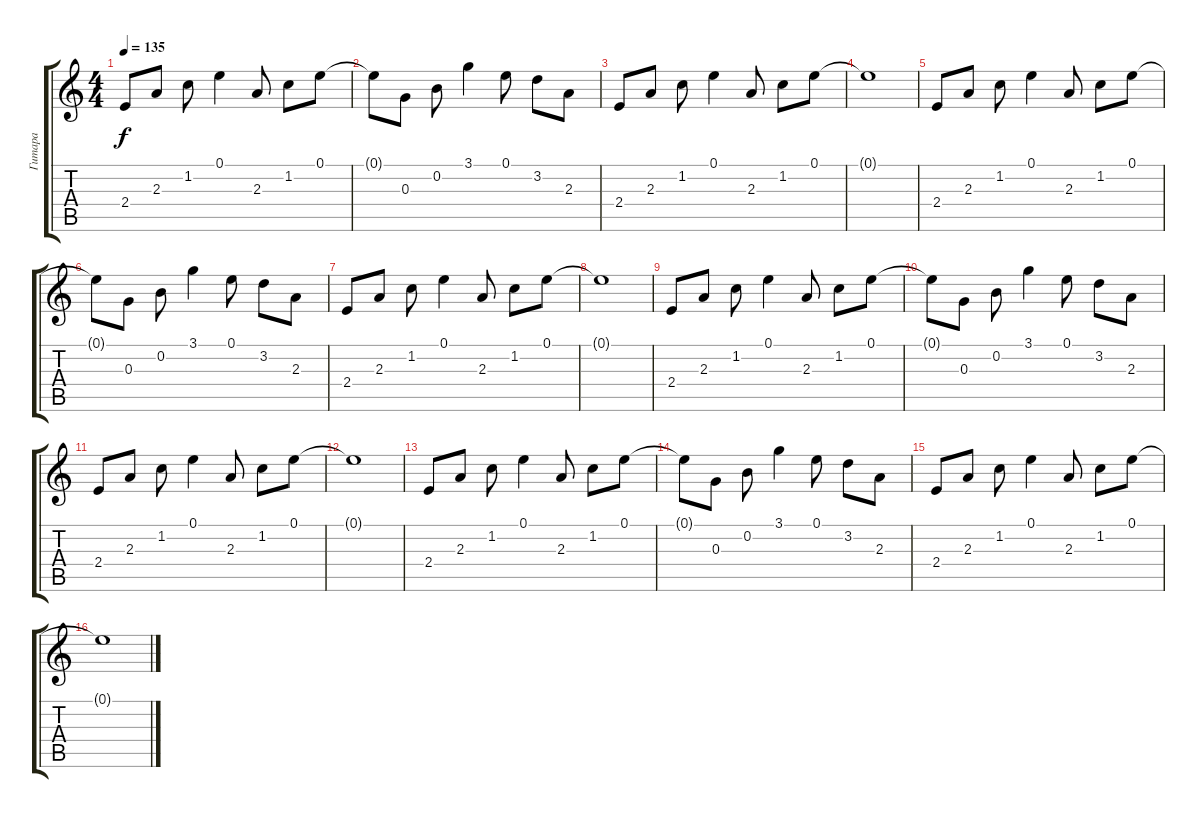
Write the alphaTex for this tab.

\track ("Гитара" "Гитара") {instrument electricguitarclean}
\staff {score tabs}
\tuning (E4 B3 G3 D3 A2 E2) {hide}
\ts (4 4)
\tempo 135
\clef g2
\ks c
2.4.8{dy f} 2.3.8 1.2.8 0.1.4 2.3.8 1.2.8 0.1.8 |
0.1{t}.8 0.3.8 0.2.8 3.1.4 0.1.8 3.2.8 2.3.8 |
2.4.8 2.3.8 1.2.8 0.1.4 2.3.8 1.2.8 0.1.8 |
0.1{t}.1 |
2.4.8 2.3.8 1.2.8 0.1.4 2.3.8 1.2.8 0.1.8 |
0.1{t}.8 0.3.8 0.2.8 3.1.4 0.1.8 3.2.8 2.3.8 |
2.4.8 2.3.8 1.2.8 0.1.4 2.3.8 1.2.8 0.1.8 |
0.1{t}.1 |
2.4.8 2.3.8 1.2.8 0.1.4 2.3.8 1.2.8 0.1.8 |
0.1{t}.8 0.3.8 0.2.8 3.1.4 0.1.8 3.2.8 2.3.8 |
2.4.8 2.3.8 1.2.8 0.1.4 2.3.8 1.2.8 0.1.8 |
0.1{t}.1 |
2.4.8 2.3.8 1.2.8 0.1.4 2.3.8 1.2.8 0.1.8 |
0.1{t}.8 0.3.8 0.2.8 3.1.4 0.1.8 3.2.8 2.3.8 |
2.4.8 2.3.8 1.2.8 0.1.4 2.3.8 1.2.8 0.1.8 |
0.1{t}.1
